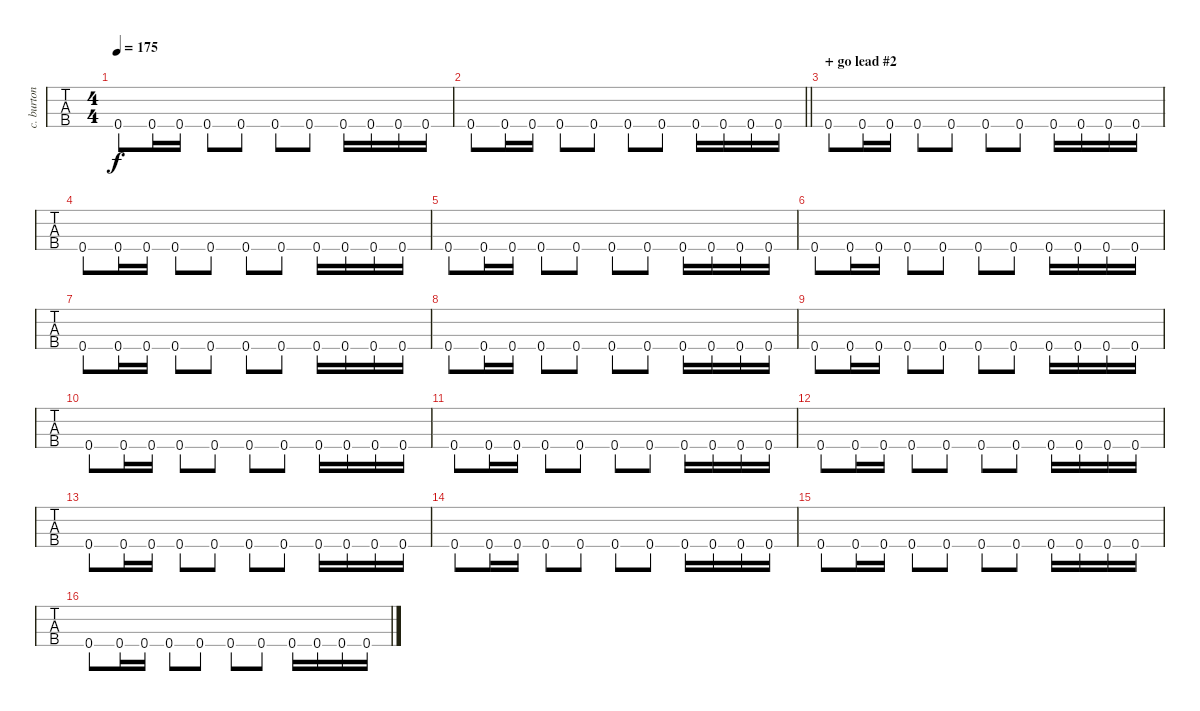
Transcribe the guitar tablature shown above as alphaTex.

\track ("c. burton - bass" "c. burton ") {instrument electricbassfinger}
\staff {tabs}
\tuning (G2 D2 A1 E1) {hide}
\ts (4 4)
\tempo 175
\clef f4
\ks c
0.4.8{dy f} 0.4.16 0.4.16 0.4.8 0.4.8 0.4.8 0.4.8 0.4.16 0.4.16 0.4.16 0.4.16 |
\barLineRight lightlight
0.4.8 0.4.16 0.4.16 0.4.8 0.4.8 0.4.8 0.4.8 0.4.16 0.4.16 0.4.16 0.4.16 |
\section ("" "+ go lead #2")
0.4.8 0.4.16 0.4.16 0.4.8 0.4.8 0.4.8 0.4.8 0.4.16 0.4.16 0.4.16 0.4.16 |
0.4.8 0.4.16 0.4.16 0.4.8 0.4.8 0.4.8 0.4.8 0.4.16 0.4.16 0.4.16 0.4.16 |
0.4.8 0.4.16 0.4.16 0.4.8 0.4.8 0.4.8 0.4.8 0.4.16 0.4.16 0.4.16 0.4.16 |
0.4.8 0.4.16 0.4.16 0.4.8 0.4.8 0.4.8 0.4.8 0.4.16 0.4.16 0.4.16 0.4.16 |
0.4.8 0.4.16 0.4.16 0.4.8 0.4.8 0.4.8 0.4.8 0.4.16 0.4.16 0.4.16 0.4.16 |
0.4.8 0.4.16 0.4.16 0.4.8 0.4.8 0.4.8 0.4.8 0.4.16 0.4.16 0.4.16 0.4.16 |
0.4.8 0.4.16 0.4.16 0.4.8 0.4.8 0.4.8 0.4.8 0.4.16 0.4.16 0.4.16 0.4.16 |
0.4.8 0.4.16 0.4.16 0.4.8 0.4.8 0.4.8 0.4.8 0.4.16 0.4.16 0.4.16 0.4.16 |
0.4.8 0.4.16 0.4.16 0.4.8 0.4.8 0.4.8 0.4.8 0.4.16 0.4.16 0.4.16 0.4.16 |
0.4.8 0.4.16 0.4.16 0.4.8 0.4.8 0.4.8 0.4.8 0.4.16 0.4.16 0.4.16 0.4.16 |
0.4.8 0.4.16 0.4.16 0.4.8 0.4.8 0.4.8 0.4.8 0.4.16 0.4.16 0.4.16 0.4.16 |
0.4.8 0.4.16 0.4.16 0.4.8 0.4.8 0.4.8 0.4.8 0.4.16 0.4.16 0.4.16 0.4.16 |
0.4.8 0.4.16 0.4.16 0.4.8 0.4.8 0.4.8 0.4.8 0.4.16 0.4.16 0.4.16 0.4.16 |
0.4.8 0.4.16 0.4.16 0.4.8 0.4.8 0.4.8 0.4.8 0.4.16 0.4.16 0.4.16 0.4.16
